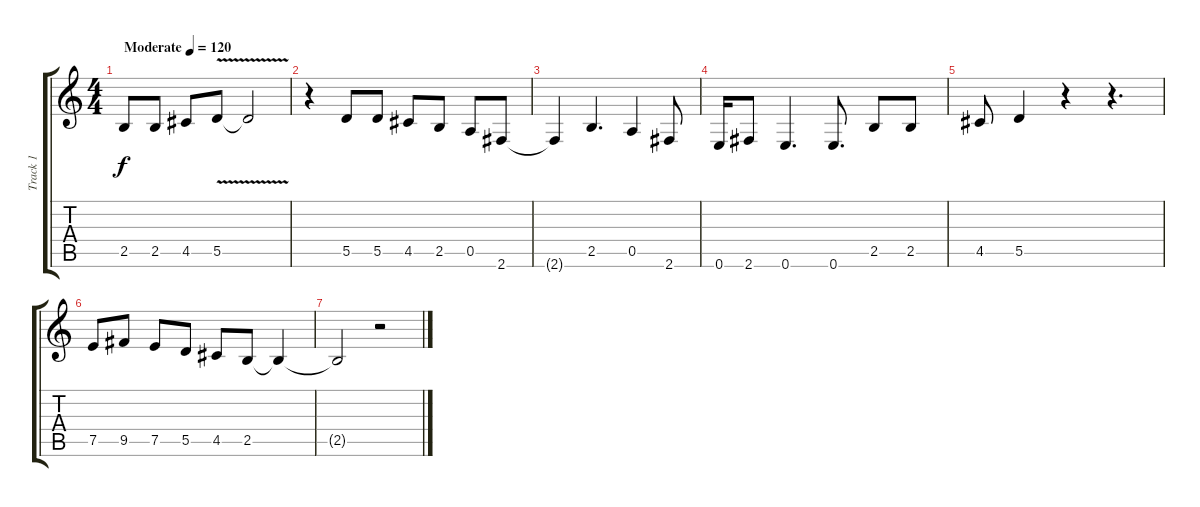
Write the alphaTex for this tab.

\track ("Track 1" "Track 1") {instrument acousticguitarsteel}
\staff {score tabs}
\tuning (E4 B3 G3 D3 A2 E2) {hide}
\ts (4 4)
\tempo (120 "Moderate")
\clef g2
\ks c
2.5.8{dy f instrument acousticguitarsteel} 2.5.8 4.5.8 5.5{v}.8 5.5{t}.2 |
r.4 5.5.8 5.5.8 4.5.8 2.5.8 0.5.8 2.6.8 |
2.6{t}.4 2.5.4{d} 0.5.4 2.6.8 |
0.6.16 2.6.8 0.6.4{d} 0.6.8{d} 2.5.8 2.5.8 |
4.5.8 5.5.4 r.4 r.4{d} |
7.5.8 9.5.8 7.5.8 5.5.8 4.5.8 2.5.8 2.5{t}.4 |
2.5{t}.2 r.2
